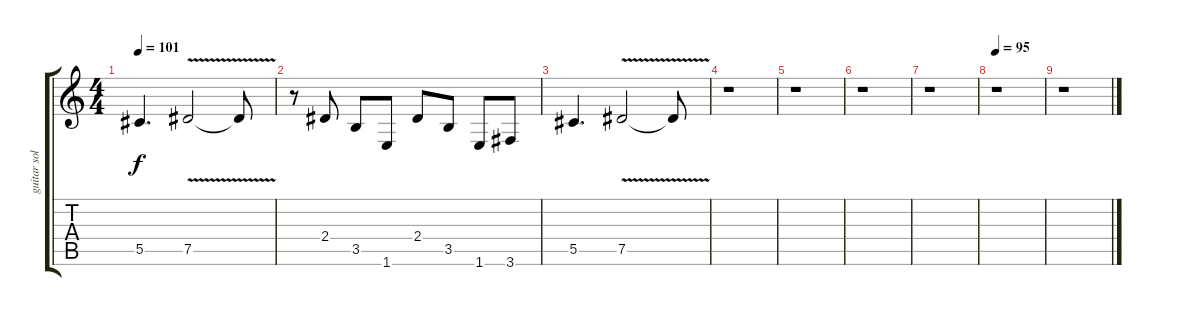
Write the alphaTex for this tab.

\track ("guitar solo" "guitar sol") {instrument electricguitarjazz}
\staff {score tabs}
\tuning (Eb4 Bb3 Gb3 Db3 Ab2 Eb2) {hide}
\ts (4 4)
\tempo 101
\clef g2
\ks c
5.5.4{d dy f} 7.5{v}.2 7.5{t}.8 |
r.8 2.4.8 3.5.8 1.6.8 2.4.8 3.5.8 1.6.8 3.6.8 |
5.5.4{d} 7.5{v}.2 7.5{t}.8 |
r.1 |
r.1 |
r.1 |
r.1 |
\tempo 95
r.1 |
r.1
